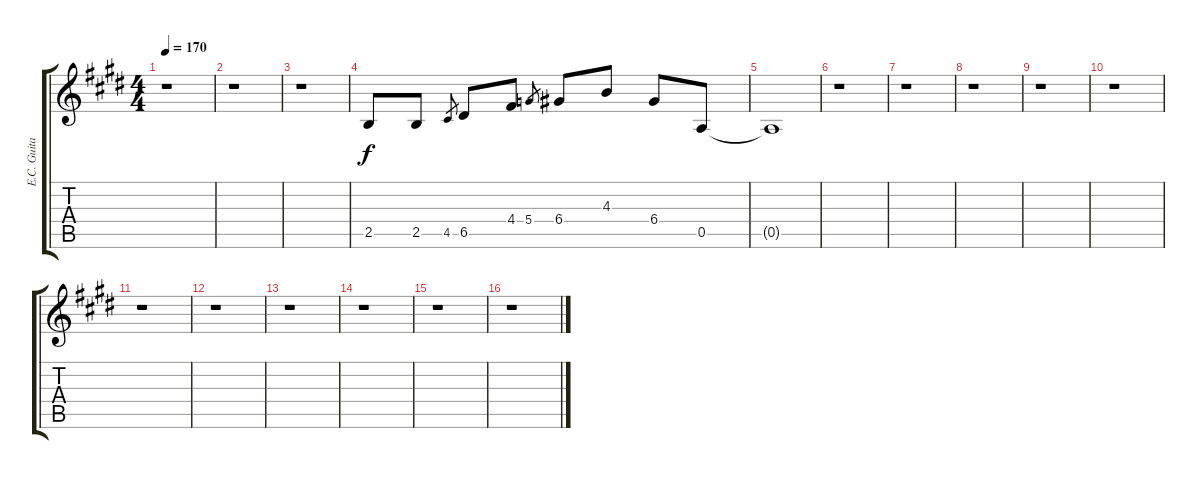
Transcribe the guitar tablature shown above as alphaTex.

\track ("E.C. Guitar I [Normal Tuning]" "E.C. Guita") {instrument distortionguitar}
\staff {score tabs}
\tuning (E4 B3 G3 D3 A2 E2) {hide}
\ts (4 4)
\tempo 170
\clef g2
\ks e
r.1{dy f} |
r.1 |
r.1 |
2.5.8 2.5.8 4.5.8{gr} 6.5.8 4.4.8 5.4.8{gr} 6.4.8 4.3.8 6.4.8 0.5.8 |
0.5{t}.1 |
r.1 |
r.1 |
r.1 |
r.1 |
r.1 |
r.1 |
r.1 |
r.1 |
r.1 |
r.1 |
r.1
